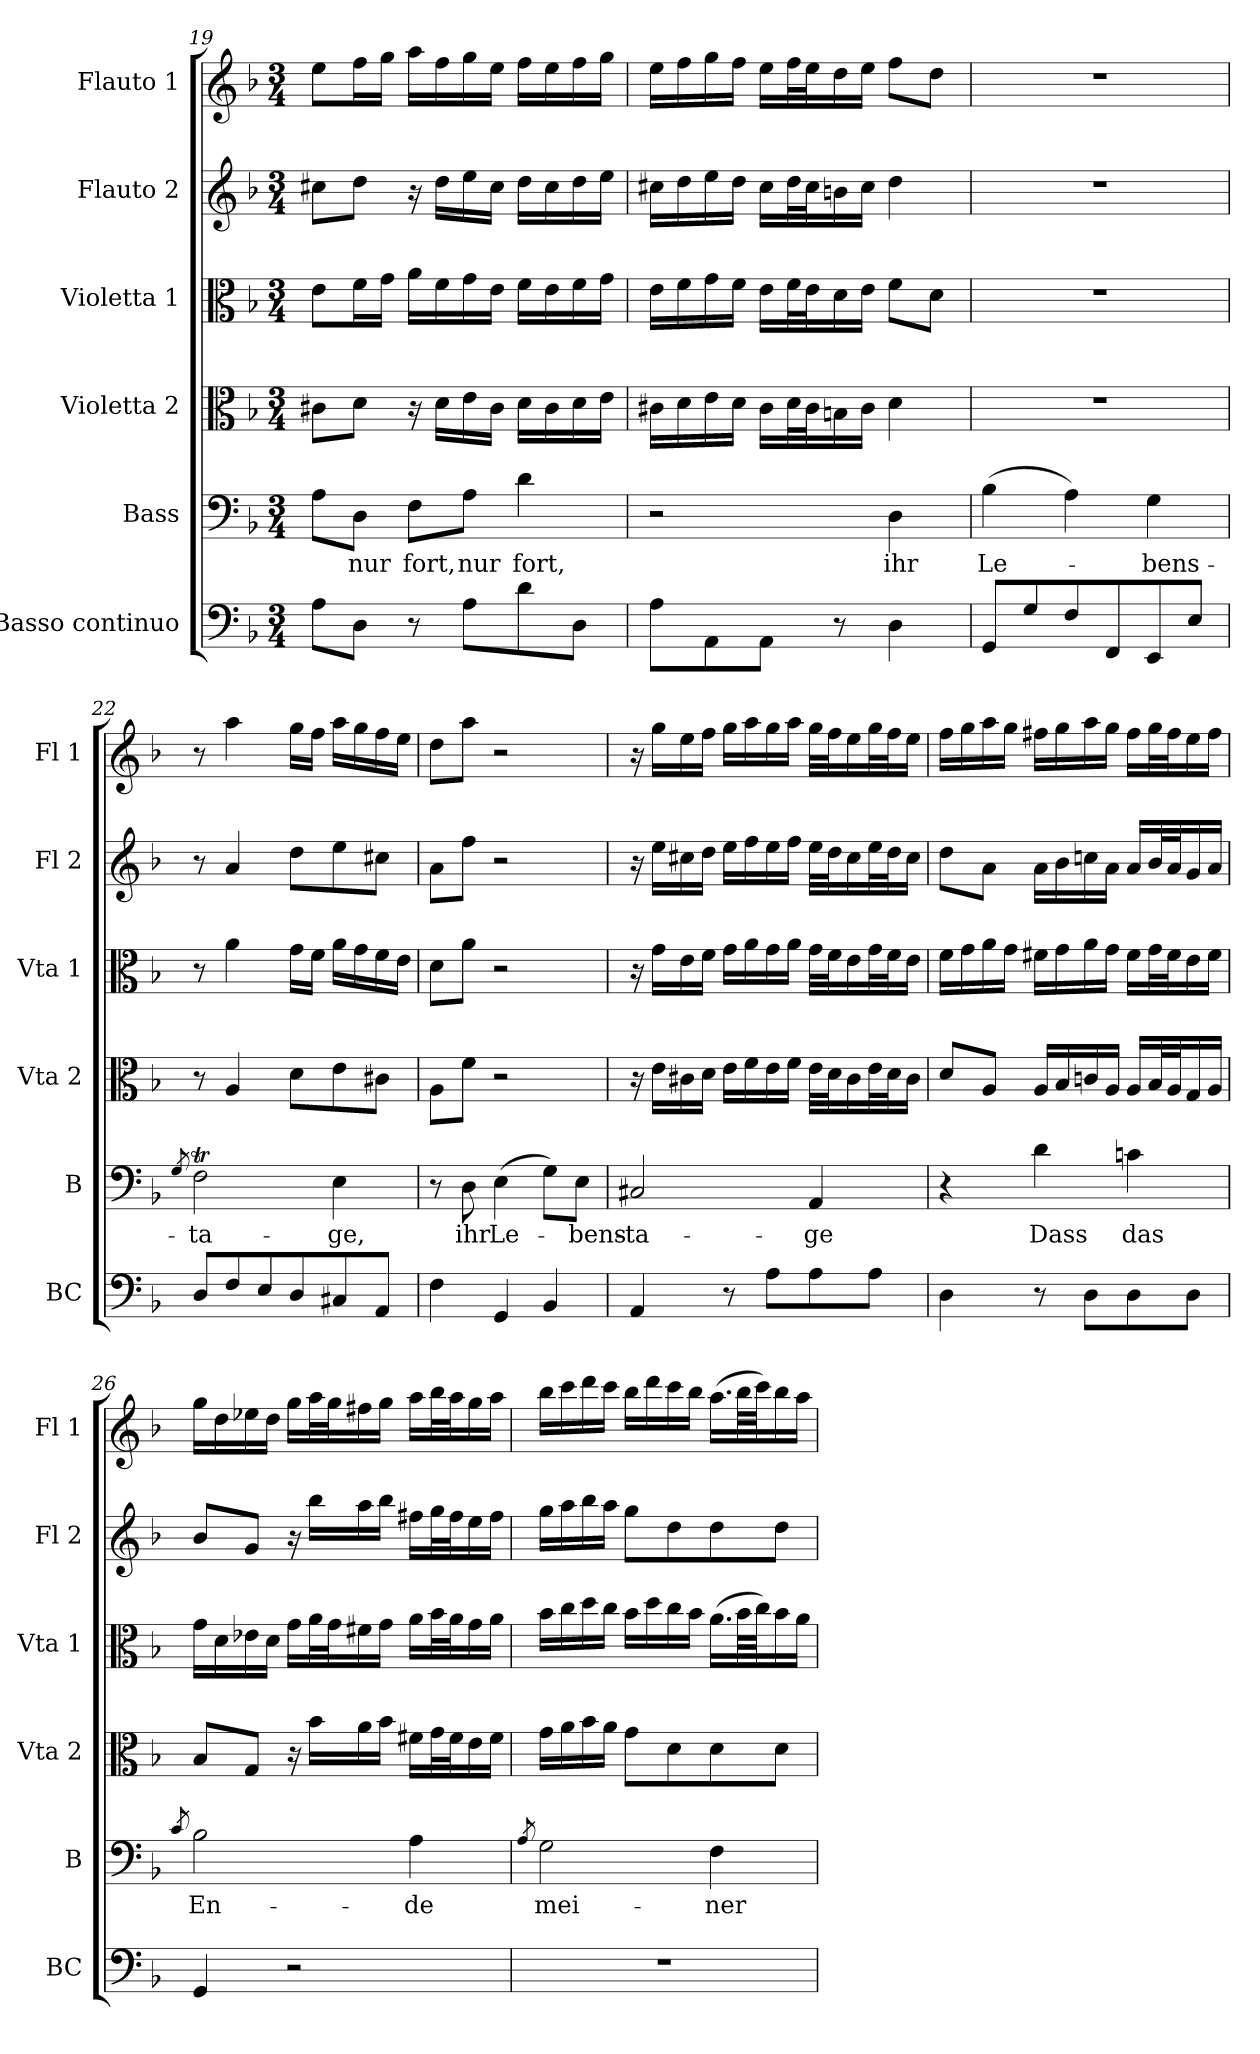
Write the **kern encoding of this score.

**kern	**kern	**text	**kern	**kern	**kern	**kern
*part6	*part5	*part5	*part4	*part3	*part2	*part1
*staff6	*staff5	*staff5	*staff4	*staff3	*staff2	*staff1
*I"Basso continuo	*I"Bass	*	*I"Violetta 2	*I"Violetta 1	*I"Flauto 2	*I"Flauto 1
*I'BC	*I'B	*	*I'Vta 2	*I'Vta 1	*I'Fl 2	*I'Fl 1
*clefF4	*clefF4	*	*clefC3	*clefC3	*clefG2	*clefG2
*ITrd7c12	*	*	*	*	*	*
*k[b-]	*k[b-]	*	*k[b-]	*k[b-]	*k[b-]	*k[b-]
*F:	*F:	*	*F:	*F:	*F:	*F:
*M3/4	*M3/4	*	*M3/4	*M3/4	*M3/4	*M3/4
=19	=19	=19	=19	=19	=19	=19
8AA\L	8A\L	.	8c#X\L	8e\L	8cc#X\L	8ee\L
!	!	!LO:LY:b	!	!	!	!
8DD\J	8D\J	nur	8d\J	16f\L	8dd\J	16ff\L
.	.	.	.	16g\JJ	.	16gg\JJ
!	!	!LO:LY:b	!	!	!	!
8r	8F\L	fort,	16r	16a\LL	16r	16aa\LL
.	.	.	16d\LL	16f\	16dd\LL	16ff\
!	!	!LO:LY:b	!	!	!	!
8AA\L	8A\J	nur	16e\	16g\	16ee\	16gg\
.	.	.	16c#\JJ	16e\JJ	16cc#\JJ	16ee\JJ
!	!	!LO:LY:b	!	!	!	!
8D\	4d\	fort,	16d\LL	16f\LL	16dd\LL	16ff\LL
.	.	.	16c#\	16e\	16cc#\	16ee\
8DD\J	.	.	16d\	16f\	16dd\	16ff\
.	.	.	16e\JJ	16g\JJ	16ee\JJ	16gg\JJ
=20	=20	=20	=20	=20	=20	=20
8AA\L	2r	.	16c#X\LL	16e\LL	16cc#X\LL	16ee\LL
.	.	.	16d\	16f\	16dd\	16ff\
8AAA\	.	.	16e\	16g\	16ee\	16gg\
.	.	.	16d\JJ	16f\JJ	16dd\JJ	16ff\JJ
8AAA\J	.	.	16c#\LL	16e\LL	16cc#\LL	16ee\LL
.	.	.	32d\L	32f\L	32dd\L	32ff\L
.	.	.	32c#\J	32e\J	32cc#\J	32ee\J
8r	.	.	16Bn\	16d\	16bn\	16dd\
.	.	.	16c#\JJ	16e\JJ	16cc#\JJ	16ee\JJ
!	!	!LO:LY:b	!	!	!	!
4DD\	4D\	ihr	4d\	8f\L	4dd\	8ff\L
.	.	.	.	8d\J	.	8dd\J
=21	=21	=21	=21	=21	=21	=21
!	!	!LO:LY:b	!	!	!	!
8GGG/L	(>4B-\	Le-	2.r	2.r	2.r	2.r
8GG/	.	.	.	.	.	.
8FF/	4A\)	.	.	.	.	.
8FFF/	.	.	.	.	.	.
!	!	!LO:LY:b	!	!	!	!
8EEE/	4G\	-bens-	.	.	.	.
8EE/J	.	.	.	.	.	.
=22	=22	=22	=22	=22	=22	=22
.	8qG/	.	.	.	.	.
!	!	!LO:LY:b	!	!	!	!
8DD/L	2FT\	-ta-	8r	8r	8r	8r
8FF/	.	.	4A/	4a\	4a/	4aa\
8EE/	.	.	.	.	.	.
8DD/	.	.	8d\L	16g\LL	8dd\L	16gg\LL
.	.	.	.	16f\JJ	.	16ff\JJ
!	!	!LO:LY:b	!	!	!	!
8CC#X/	4E\	-ge,	8e\	16a\LL	8ee\	16aa\LL
.	.	.	.	16g\	.	16gg\
8AAA/J	.	.	8c#X\J	16f\	8cc#X\J	16ff\
.	.	.	.	16e\JJ	.	16ee\JJ
=23	=23	=23	=23	=23	=23	=23
4FF\	8r	.	8A\L	8d\L	8a\L	8dd\L
!	!	!LO:LY:b	!	!	!	!
.	8D\	ihr	8f\J	8a\J	8ff\J	8aa\J
!	!	!LO:LY:b	!	!	!	!
4GGG/	(>4E\	Le-	2r	2r	2r	2r
4BBB-/	8G\L)	.	.	.	.	.
!	!	!LO:LY:b	!	!	!	!
.	8E\J	-bens-	.	.	.	.
!!LO:PB:g=z
=24	=24	=24	=24	=24	=24	=24
!	!	!LO:LY:b	!	!	!	!
4AAA/	2C#X/	-ta-	16r	16r	16r	16r
.	.	.	16e\LL	16g\LL	16ee\LL	16gg\LL
.	.	.	16c#X\	16e\	16cc#X\	16ee\
.	.	.	16d\JJ	16f\JJ	16dd\JJ	16ff\JJ
8r	.	.	16e\LL	16g\LL	16ee\LL	16gg\LL
.	.	.	16f\	16a\	16ff\	16aa\
8AA\L	.	.	16e\	16g\	16ee\	16gg\
.	.	.	16f\JJ	16a\JJ	16ff\JJ	16aa\JJ
!	!	!LO:LY:b	!	!	!	!
8AA\	4AA/	-ge	32e\LLL	32g\LLL	32ee\LLL	32gg\LLL
.	.	.	32d\J	32f\J	32dd\J	32ff\J
.	.	.	16c#\	16e\	16cc#\	16ee\
8AA\J	.	.	32e\L	32g\L	32ee\L	32gg\L
.	.	.	32d\J	32f\J	32dd\J	32ff\J
.	.	.	16c#\JJ	16e\JJ	16cc#\JJ	16ee\JJ
=25	=25	=25	=25	=25	=25	=25
4DD\	4r	.	8d/L	16f\LL	8dd\L	16ff\LL
.	.	.	.	16g\	.	16gg\
.	.	.	8A/J	16a\	8a\J	16aa\
.	.	.	.	16g\JJ	.	16gg\JJ
!	!	!LO:LY:b	!	!	!	!
8r	4d\	Dass	16A/LL	16f#X\LL	16a\LL	16ff#X\LL
.	.	.	16B-/	16g\	16b-\	16gg\
8DD\L	.	.	16cni/	16a\	16ccni\	16aa\
.	.	.	16A/JJ	16g\JJ	16a\JJ	16gg\JJ
!	!	!LO:LY:b	!	!	!	!
8DD\	4cni\	das	16A/LL	16f#\LL	16a/LL	16ff#!\LL
.	.	.	32B-/L	32g\L	32b-/L	32gg!\L
.	.	.	32A/J	32f#\J	32a/J	32ff#!\J
8DD\J	.	.	16G/	16e\	16g/	16ee\
.	.	.	16A/JJ	16f#\JJ	16a/JJ	16ff#\JJ
=26	=26	=26	=26	=26	=26	=26
.	8qc/	.	.	.	.	.
!	!	!LO:LY:b	!	!	!	!
4GGG/	2B-\	En-	8B-/L	16g\LL	8b-/L	16gg\LL
.	.	.	.	16d\	.	16dd\
.	.	.	8G/J	16e-X\	8g/J	16ee-X\
.	.	.	.	16d\JJ	.	16dd\JJ
2r	.	.	16r	16g\LL	16r	16gg\LL
.	.	.	16b-\LL	32a\L	16bb-\LL	32aa\L
.	.	.	.	32g\J	.	32gg\J
.	.	.	16a\	16f#X\	16aa\	16ff#X\
.	.	.	16b-\JJ	16g\JJ	16bb-\JJ	16gg\JJ
!	!	!LO:LY:b	!	!	!	!
.	4A\	-de	16f#X\LL	16a\LL	16ff#X\LL	16aa\LL
.	.	.	32g\L	32b-\L	32gg\L	32bb-\L
.	.	.	32f#\J	32a\J	32ff#\J	32aa\J
.	.	.	16e\	16g\	16ee\	16gg\
.	.	.	16f#\JJ	16a\JJ	16ff#\JJ	16aa\JJ
=27	=27	=27	=27	=27	=27	=27
.	8qA/	.	.	.	.	.
!	!	!LO:LY:b	!	!	!	!
2.r	2G\	mei-	16g\LL	16b-\LL	16gg\LL	16bb-\LL
.	.	.	16a\	16cc\	16aa\	16ccc\
.	.	.	16b-\	16dd\	16bb-\	16ddd\
.	.	.	16a\JJ	16cc\JJ	16aa\JJ	16ccc\JJ
.	.	.	8g\L	16b-\LL	8gg\L	16bb-\LL
.	.	.	.	16dd\	.	16ddd\
.	.	.	8d\	16cc\	8dd\	16ccc\
.	.	.	.	16b-\JJ	.	16bb-\JJ
!	!	!LO:LY:b	!	!	!	!
.	4F\	-ner	8d\	(>16.a\LL	8dd\	(>16.aa\LL
.	.	.	.	64b-\LL	.	64bb-\LL
.	.	.	.	64cc\JJ)	.	64ccc\JJ)
.	.	.	8d\J	16b-\	8dd\J	16bb-\
.	.	.	.	16a\JJ	.	16aa\JJ
=	=	=	=	=	=	=
*-	*-	*-	*-	*-	*-	*-
